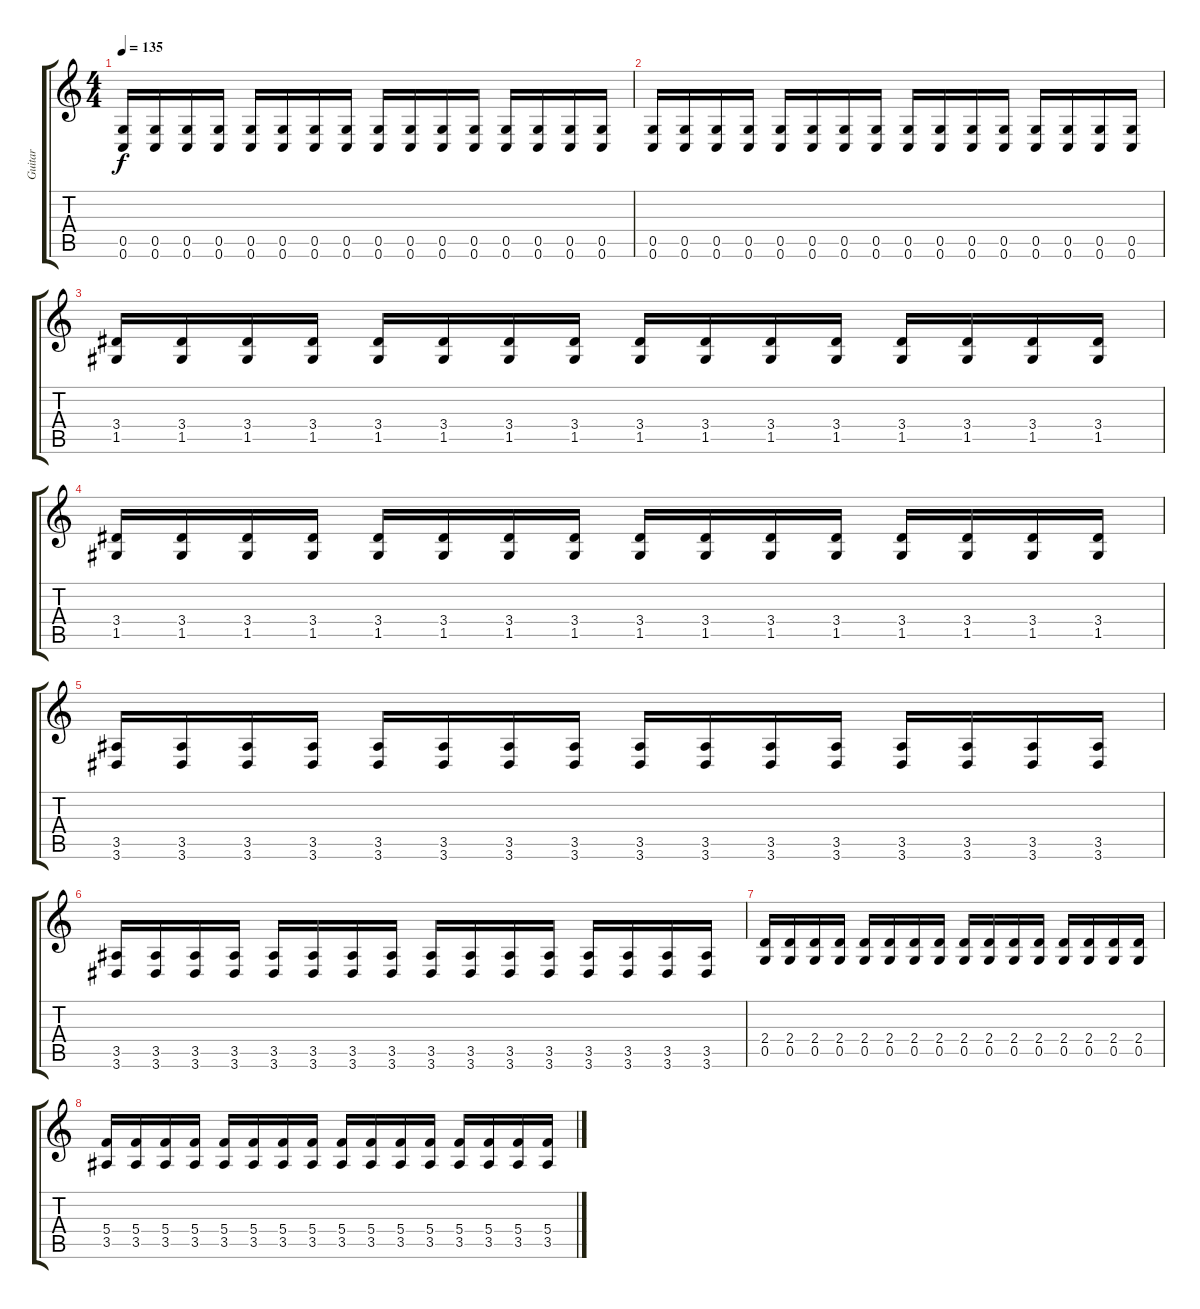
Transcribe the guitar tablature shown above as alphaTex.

\track ("Guitar" "Guitar") {instrument overdrivenguitar}
\staff {score tabs}
\tuning (D4 A3 F3 C3 G2 C2) {hide}
\ts (4 4)
\tempo 135
\clef g2
\ks c
(0.5 0.6).16{dy f instrument overdrivenguitar} (0.5 0.6).16 (0.5 0.6).16 (0.5 0.6).16 (0.5 0.6).16 (0.5 0.6).16 (0.5 0.6).16 (0.5 0.6).16 (0.5 0.6).16 (0.5 0.6).16 (0.5 0.6).16 (0.5 0.6).16 (0.5 0.6).16 (0.5 0.6).16 (0.5 0.6).16 (0.5 0.6).16 |
(0.5 0.6).16 (0.5 0.6).16 (0.5 0.6).16 (0.5 0.6).16 (0.5 0.6).16 (0.5 0.6).16 (0.5 0.6).16 (0.5 0.6).16 (0.5 0.6).16 (0.5 0.6).16 (0.5 0.6).16 (0.5 0.6).16 (0.5 0.6).16 (0.5 0.6).16 (0.5 0.6).16 (0.5 0.6).16 |
(3.4 1.5).16 (3.4 1.5).16 (3.4 1.5).16 (3.4 1.5).16 (3.4 1.5).16 (3.4 1.5).16 (3.4 1.5).16 (3.4 1.5).16 (3.4 1.5).16 (3.4 1.5).16 (3.4 1.5).16 (3.4 1.5).16 (3.4 1.5).16 (3.4 1.5).16 (3.4 1.5).16 (3.4 1.5).16 |
(3.4 1.5).16 (3.4 1.5).16 (3.4 1.5).16 (3.4 1.5).16 (3.4 1.5).16 (3.4 1.5).16 (3.4 1.5).16 (3.4 1.5).16 (3.4 1.5).16 (3.4 1.5).16 (3.4 1.5).16 (3.4 1.5).16 (3.4 1.5).16 (3.4 1.5).16 (3.4 1.5).16 (3.4 1.5).16 |
(3.5 3.6).16 (3.5 3.6).16 (3.5 3.6).16 (3.5 3.6).16 (3.5 3.6).16 (3.5 3.6).16 (3.5 3.6).16 (3.5 3.6).16 (3.5 3.6).16 (3.5 3.6).16 (3.5 3.6).16 (3.5 3.6).16 (3.5 3.6).16 (3.5 3.6).16 (3.5 3.6).16 (3.5 3.6).16 |
(3.5 3.6).16 (3.5 3.6).16 (3.5 3.6).16 (3.5 3.6).16 (3.5 3.6).16 (3.5 3.6).16 (3.5 3.6).16 (3.5 3.6).16 (3.5 3.6).16 (3.5 3.6).16 (3.5 3.6).16 (3.5 3.6).16 (3.5 3.6).16 (3.5 3.6).16 (3.5 3.6).16 (3.5 3.6).16 |
(2.4 0.5).16 (2.4 0.5).16 (2.4 0.5).16 (2.4 0.5).16 (2.4 0.5).16 (2.4 0.5).16 (2.4 0.5).16 (2.4 0.5).16 (2.4 0.5).16 (2.4 0.5).16 (2.4 0.5).16 (2.4 0.5).16 (2.4 0.5).16 (2.4 0.5).16 (2.4 0.5).16 (2.4 0.5).16 |
(5.4 3.5).16 (5.4 3.5).16 (5.4 3.5).16 (5.4 3.5).16 (5.4 3.5).16 (5.4 3.5).16 (5.4 3.5).16 (5.4 3.5).16 (5.4 3.5).16 (5.4 3.5).16 (5.4 3.5).16 (5.4 3.5).16 (5.4 3.5).16 (5.4 3.5).16 (5.4 3.5).16 (5.4 3.5).16
